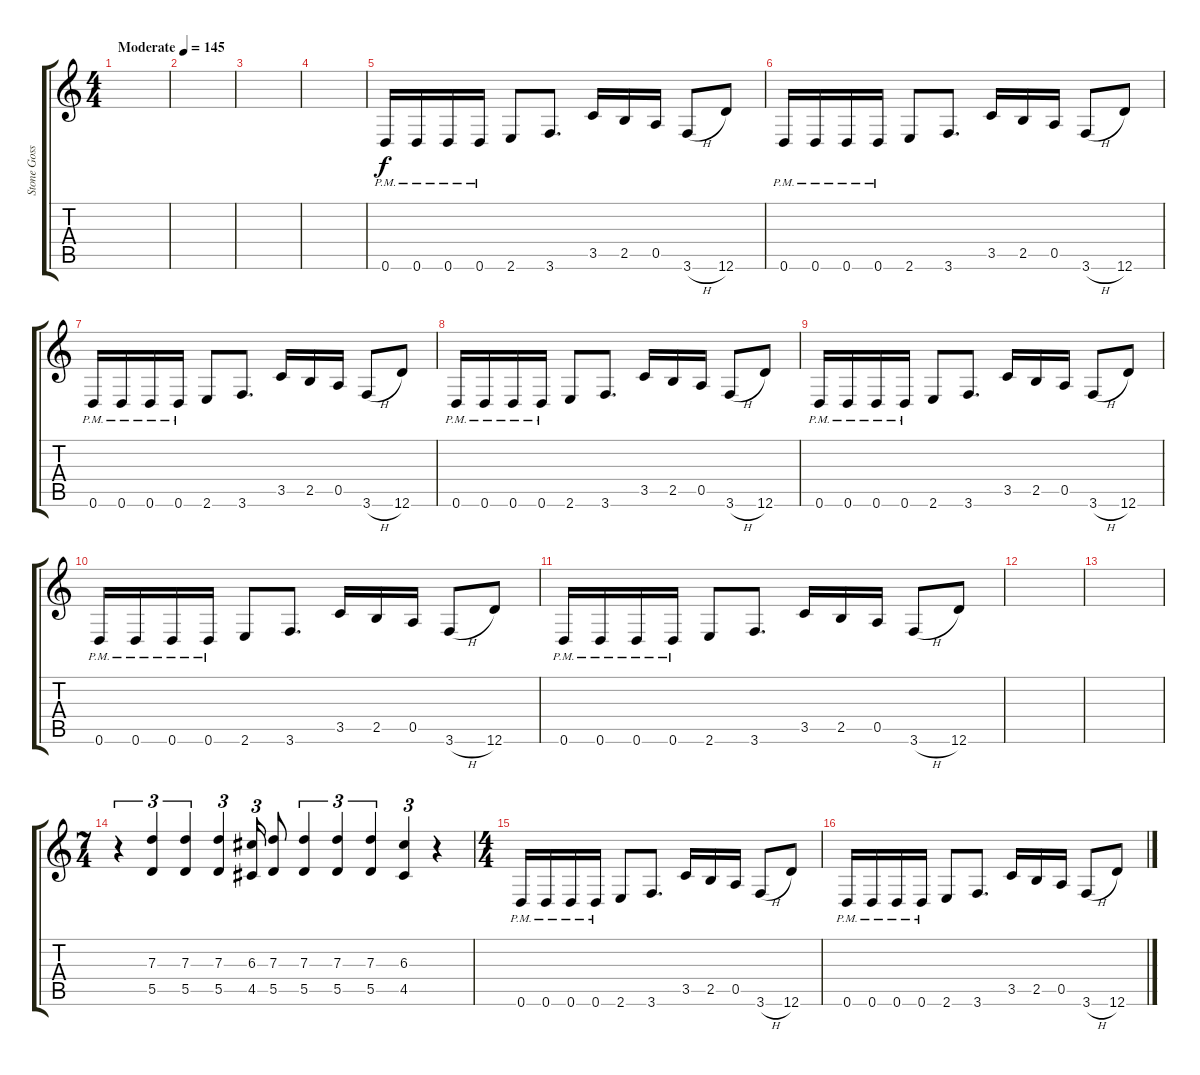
\track ("Stone Gossard" "Stone Goss") {instrument distortionguitar}
\staff {score tabs}
\tuning (E4 B3 G3 D3 A2 D2) {hide}
\ts (4 4)
\tempo (145 "Moderate")
\clef g2
\ks c
|
|
|
|
0.6{pm}.16{volume 5} 0.6{pm}.16 0.6{pm}.16 0.6{pm}.16 2.6.8 3.6.8{d} 3.5.16 2.5.16 0.5.16 3.6{h}.8 12.6.8 |
0.6{pm}.16{volume 5} 0.6{pm}.16 0.6{pm}.16 0.6{pm}.16 2.6.8 3.6.8{d} 3.5.16 2.5.16 0.5.16 3.6{h}.8 12.6.8 |
0.6{pm}.16{volume 5} 0.6{pm}.16 0.6{pm}.16 0.6{pm}.16 2.6.8 3.6.8{d} 3.5.16 2.5.16 0.5.16 3.6{h}.8 12.6.8 |
0.6{pm}.16{volume 5} 0.6{pm}.16 0.6{pm}.16 0.6{pm}.16 2.6.8 3.6.8{d} 3.5.16 2.5.16 0.5.16 3.6{h}.8 12.6.8 |
0.6{pm}.16{volume 5} 0.6{pm}.16 0.6{pm}.16 0.6{pm}.16 2.6.8 3.6.8{d} 3.5.16 2.5.16 0.5.16 3.6{h}.8 12.6.8 |
0.6{pm}.16{volume 5} 0.6{pm}.16 0.6{pm}.16 0.6{pm}.16 2.6.8 3.6.8{d} 3.5.16 2.5.16 0.5.16 3.6{h}.8 12.6.8 |
0.6{pm}.16{volume 5} 0.6{pm}.16 0.6{pm}.16 0.6{pm}.16 2.6.8 3.6.8{d} 3.5.16 2.5.16 0.5.16 3.6{h}.8 12.6.8 |
|
|
\ts (7 4)
r.4{tu (3 2) volume 16} (7.3 5.5).4{tu (3 2)} (7.3 5.5).4{tu (3 2)} (7.3 5.5).4{tu (3 2)} (6.3 4.5).16{tu (3 2)} (7.3 5.5).8 (7.3 5.5).4{tu (3 2)} (7.3 5.5).4{tu (3 2)} (7.3 5.5).4{tu (3 2)} (6.3 4.5).4{tu (3 2)} r.4 |
\ts (4 4)
0.6{pm}.16 0.6{pm}.16 0.6{pm}.16 0.6{pm}.16 2.6.8 3.6.8{d} 3.5.16 2.5.16 0.5.16 3.6{h}.8 12.6.8 |
0.6{pm}.16 0.6{pm}.16 0.6{pm}.16 0.6{pm}.16 2.6.8 3.6.8{d} 3.5.16 2.5.16 0.5.16 3.6{h}.8 12.6.8
